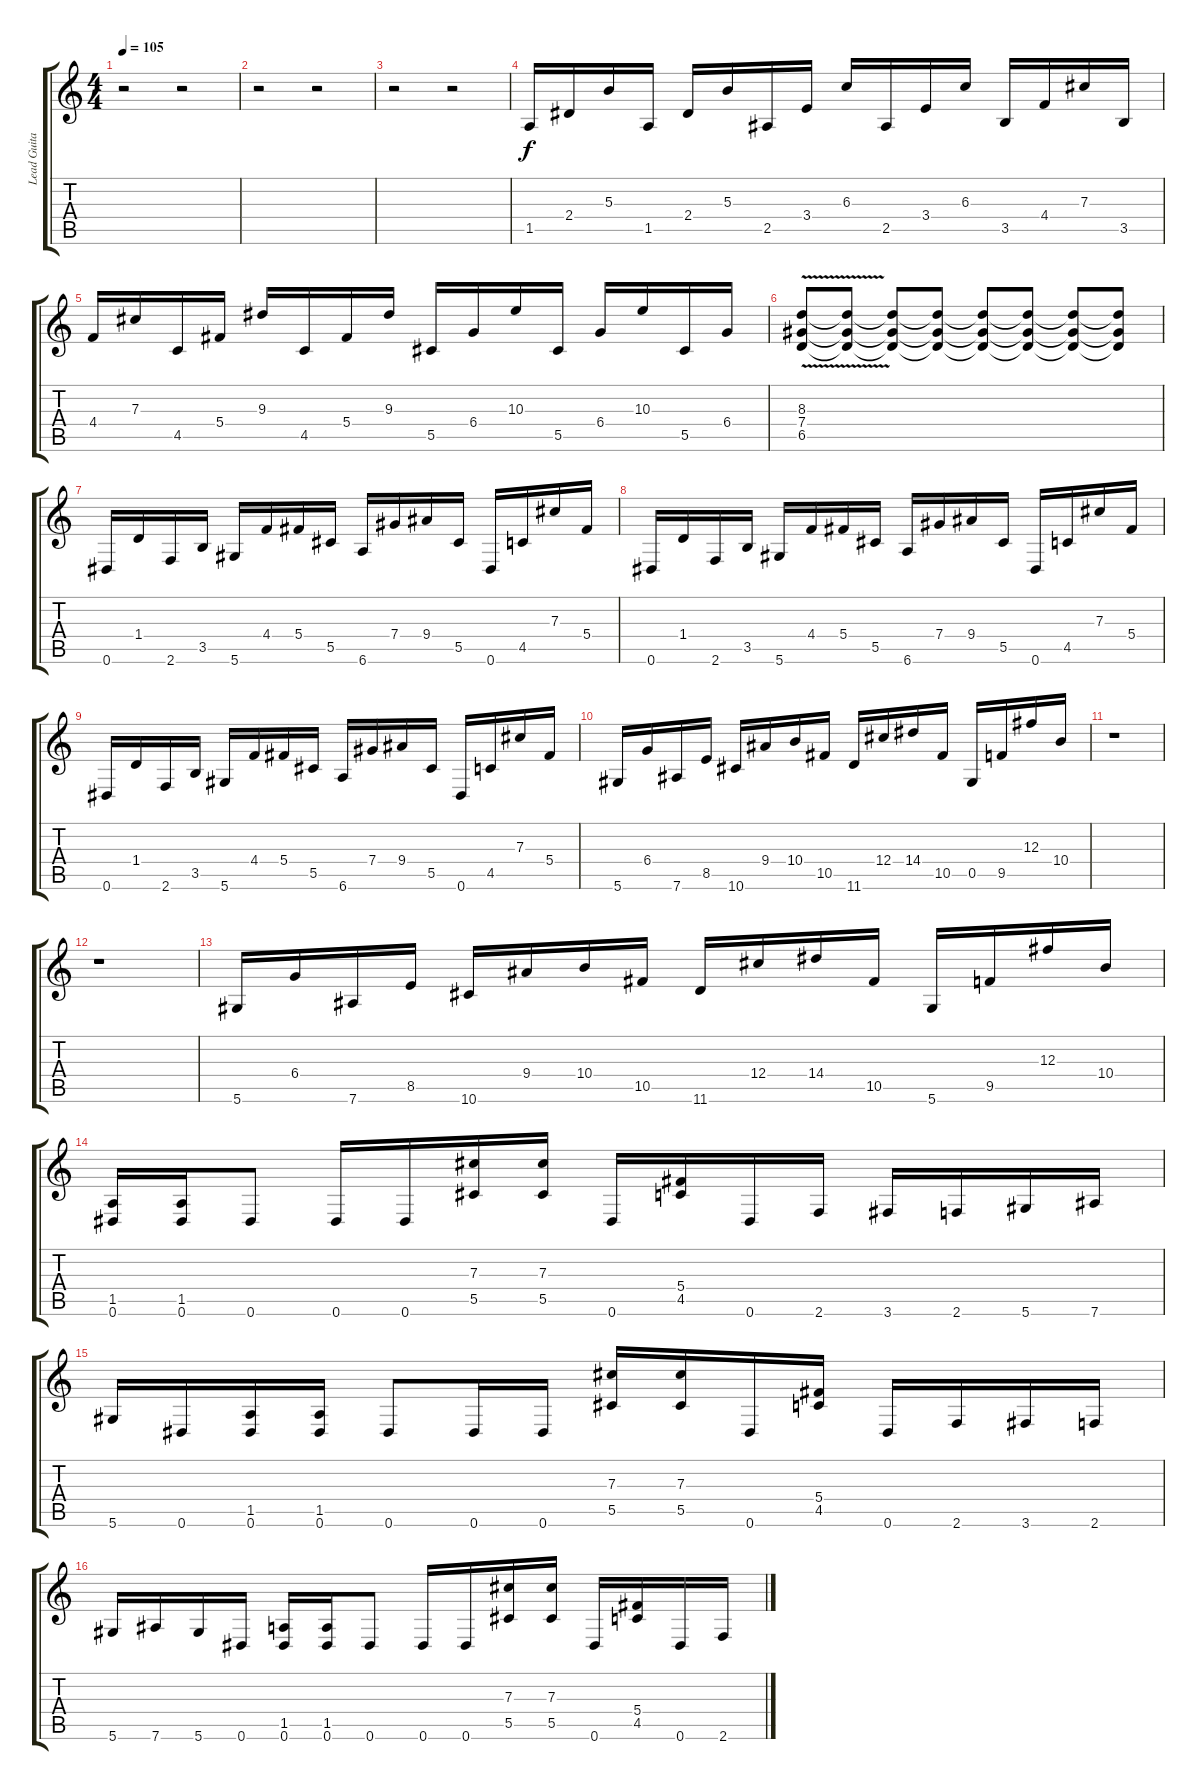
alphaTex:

\track ("Lead Guitar" "Lead Guita") {instrument overdrivenguitar}
\staff {score tabs}
\tuning (Eb4 Bb3 Gb3 Db3 Ab2 Eb2) {hide}
\ts (4 4)
\tempo 105
\clef g2
\ks c
r.2{dy f} r.2 |
r.2 r.2 |
r.2 r.2 |
1.5.16 2.4.16 5.3.16 1.5.16 2.4.16 5.3.16 2.5.16 3.4.16 6.3.16 2.5.16 3.4.16 6.3.16 3.5.16 4.4.16 7.3.16 3.5.16 |
4.4.16 7.3.16 4.5.16 5.4.16 9.3.16 4.5.16 5.4.16 9.3.16 5.5.16 6.4.16 10.3.16 5.5.16 6.4.16 10.3.16 5.5.16 6.4.16 |
(8.3{v} 7.4{v} 6.5{v}).8 (8.3{t} 7.4{t} 6.5{t}).8 (8.3{t} 7.4{t} 6.5{t}).8 (8.3{t} 7.4{t} 6.5{t}).8 (8.3{t} 7.4{t} 6.5{t}).8 (8.3{t} 7.4{t} 6.5{t}).8 (8.3{t} 7.4{t} 6.5{t}).8 (8.3{t} 7.4{t} 6.5{t}).8 |
0.6.16 1.4.16 2.6.16 3.5.16 5.6.16 4.4.16 5.4.16 5.5.16 6.6.16 7.4.16 9.4.16 5.5.16 0.6.16 4.5.16 7.3.16 5.4.16 |
0.6.16 1.4.16 2.6.16 3.5.16 5.6.16 4.4.16 5.4.16 5.5.16 6.6.16 7.4.16 9.4.16 5.5.16 0.6.16 4.5.16 7.3.16 5.4.16 |
0.6.16 1.4.16 2.6.16 3.5.16 5.6.16 4.4.16 5.4.16 5.5.16 6.6.16 7.4.16 9.4.16 5.5.16 0.6.16 4.5.16 7.3.16 5.4.16 |
5.6.16 6.4.16 7.6.16 8.5.16 10.6.16 9.4.16 10.4.16 10.5.16 11.6.16 12.4.16 14.4.16 10.5.16 0.5.16 9.5.16 12.3.16 10.4.16 |
r.1 |
r.1 |
5.6.16 6.4.16 7.6.16 8.5.16 10.6.16 9.4.16 10.4.16 10.5.16 11.6.16 12.4.16 14.4.16 10.5.16 5.6.16 9.5.16 12.3.16 10.4.16 |
(1.5 0.6).16 (1.5 0.6).16 0.6.8 0.6.16 0.6.16 (7.3 5.5).16 (7.3 5.5).16 0.6.16 (5.4 4.5).16 0.6.16 2.6.16 3.6.16 2.6.16 5.6.16 7.6.16 |
5.6.16 0.6.16 (1.5 0.6).16 (1.5 0.6).16 0.6.8 0.6.16 0.6.16 (7.3 5.5).16 (7.3 5.5).16 0.6.16 (5.4 4.5).16 0.6.16 2.6.16 3.6.16 2.6.16 |
5.6.16 7.6.16 5.6.16 0.6.16 (1.5 0.6).16 (1.5 0.6).16 0.6.8 0.6.16 0.6.16 (7.3 5.5).16 (7.3 5.5).16 0.6.16 (5.4 4.5).16 0.6.16 2.6.16
